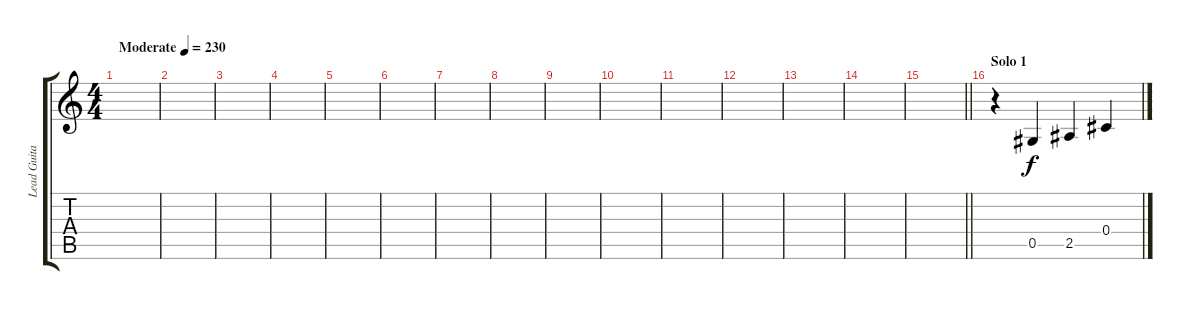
\track ("Lead Guitar" "Lead Guita") {instrument overdrivenguitar}
\staff {score tabs}
\tuning (Eb4 Bb3 Gb3 Db3 Ab2 Eb2) {hide}
\ts (4 4)
\tempo (230 "Moderate")
\clef g2
\ks c
|
|
|
|
|
|
|
|
|
|
|
|
|
|
\barLineRight lightlight
|
\section ("" "Solo 1")
r.4 0.5.4 2.5.4 0.4.4
